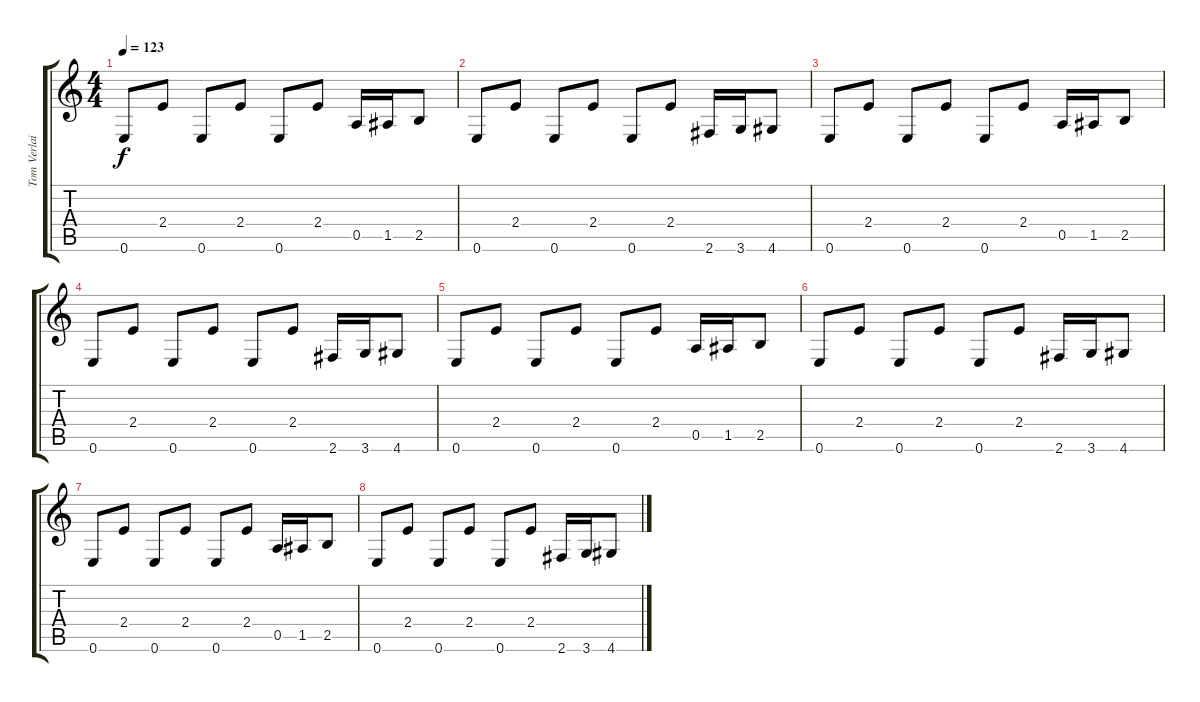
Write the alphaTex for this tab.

\track ("Tom Verlaine" "Tom Verlai") {instrument overdrivenguitar}
\staff {score tabs}
\tuning (E4 B3 G3 D3 A2 E2) {hide}
\ts (4 4)
\tempo 123
\clef g2
\ks c
0.6.8{dy f} 2.4.8 0.6.8 2.4.8 0.6.8 2.4.8 0.5.16 1.5.16 2.5.8 |
0.6.8 2.4.8 0.6.8 2.4.8 0.6.8 2.4.8 2.6.16 3.6.16 4.6.8 |
0.6.8 2.4.8 0.6.8 2.4.8 0.6.8 2.4.8 0.5.16 1.5.16 2.5.8 |
0.6.8 2.4.8 0.6.8 2.4.8 0.6.8 2.4.8 2.6.16 3.6.16 4.6.8 |
0.6.8 2.4.8 0.6.8 2.4.8 0.6.8 2.4.8 0.5.16 1.5.16 2.5.8 |
0.6.8 2.4.8 0.6.8 2.4.8 0.6.8 2.4.8 2.6.16 3.6.16 4.6.8 |
0.6.8 2.4.8 0.6.8 2.4.8 0.6.8 2.4.8 0.5.16 1.5.16 2.5.8 |
0.6.8 2.4.8 0.6.8 2.4.8 0.6.8 2.4.8 2.6.16 3.6.16 4.6.8
